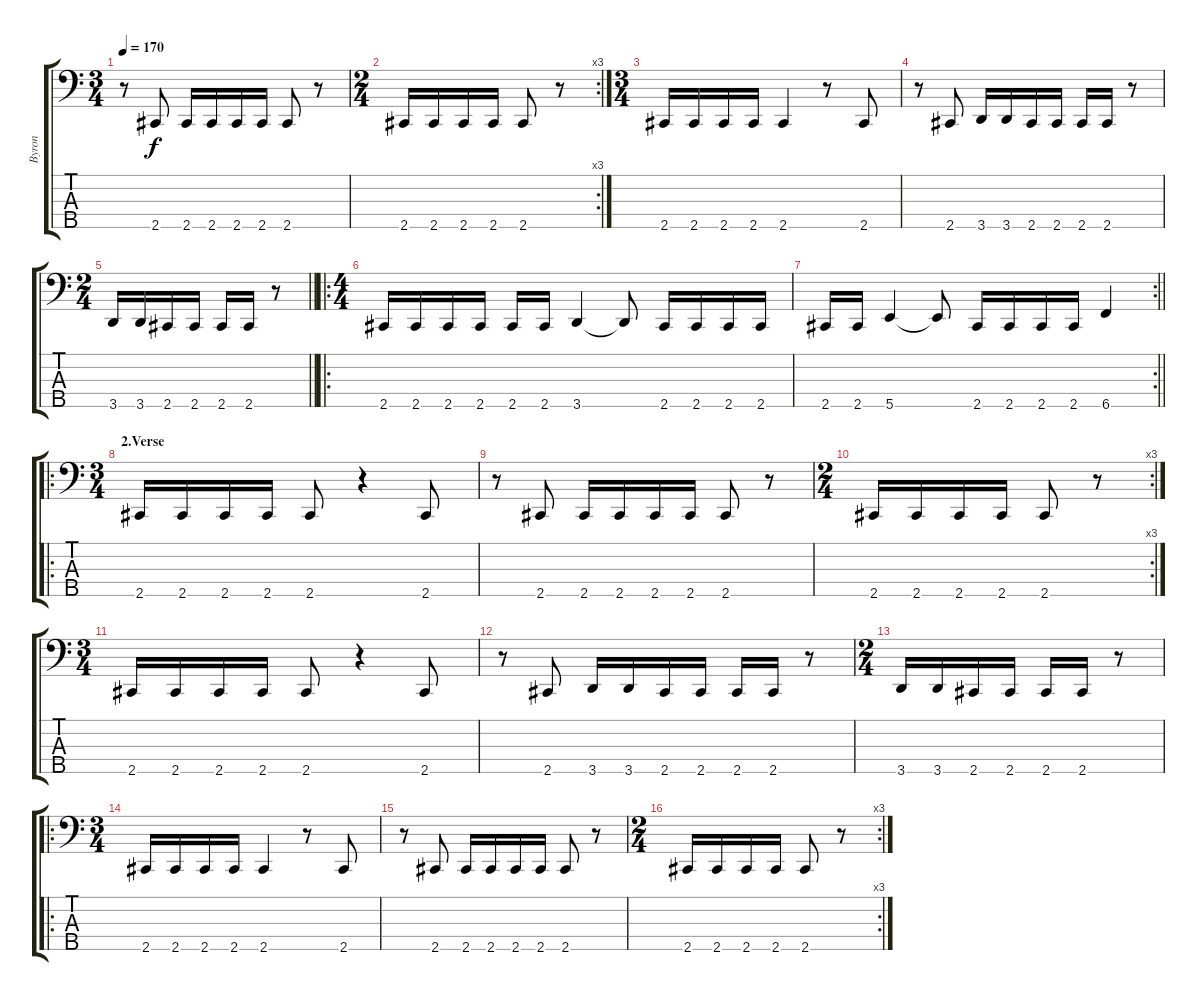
\track ("Byron" "Byron") {instrument electricbasspick}
\staff {score tabs}
\tuning (G2 D2 A1 E1 B0) {hide}
\ts (3 4)
\tempo 170
\clef f4
\ks c
r.8{dy f} 2.5.8 2.5.16 2.5.16 2.5.16 2.5.16 2.5.8 r.8 |
\rc 3
\ts (2 4)
2.5.16 2.5.16 2.5.16 2.5.16 2.5.8 r.8 |
\ts (3 4)
2.5.16 2.5.16 2.5.16 2.5.16 2.5.4 r.8 2.5.8 |
r.8 2.5.8 3.5.16 3.5.16 2.5.16 2.5.16 2.5.16 2.5.16 r.8 |
\ts (2 4)
\barLineRight lightlight
3.5.16 3.5.16 2.5.16 2.5.16 2.5.16 2.5.16 r.8 |
\ro
\ts (4 4)
\section ("" "")
2.5.16 2.5.16 2.5.16 2.5.16 2.5.16 2.5.16 3.5.4 3.5{t}.8 2.5.16 2.5.16 2.5.16 2.5.16 |
\rc 2
\barLineRight lightlight
2.5.16 2.5.16 5.5.4 5.5{t}.8 2.5.16 2.5.16 2.5.16 2.5.16 6.5.4 |
\ro
\ts (3 4)
\section ("" "2.Verse")
2.5.16 2.5.16 2.5.16 2.5.16 2.5.8 r.4 2.5.8 |
r.8 2.5.8 2.5.16 2.5.16 2.5.16 2.5.16 2.5.8 r.8 |
\rc 3
\ts (2 4)
2.5.16 2.5.16 2.5.16 2.5.16 2.5.8 r.8 |
\ts (3 4)
2.5.16 2.5.16 2.5.16 2.5.16 2.5.8 r.4 2.5.8 |
r.8 2.5.8 3.5.16 3.5.16 2.5.16 2.5.16 2.5.16 2.5.16 r.8 |
\ts (2 4)
3.5.16 3.5.16 2.5.16 2.5.16 2.5.16 2.5.16 r.8 |
\ro
\ts (3 4)
2.5.16 2.5.16 2.5.16 2.5.16 2.5.4 r.8 2.5.8 |
r.8 2.5.8 2.5.16 2.5.16 2.5.16 2.5.16 2.5.8 r.8 |
\rc 3
\ts (2 4)
2.5.16 2.5.16 2.5.16 2.5.16 2.5.8 r.8
